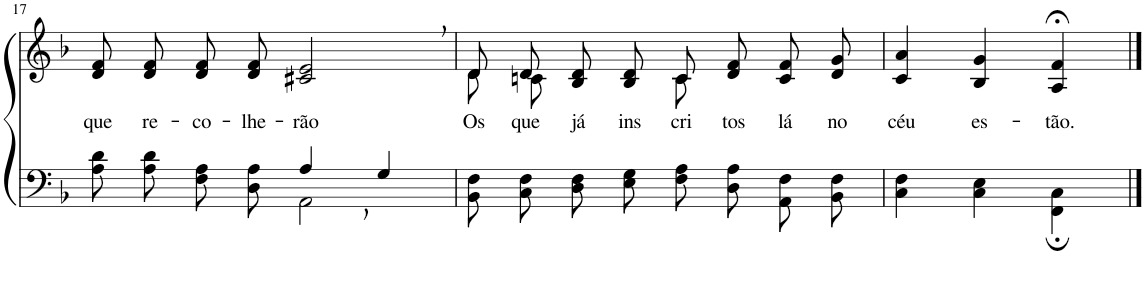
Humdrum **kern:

**kern	**kern	**text
*part2	*part1	*part1
*staff2	*staff1	*staff1
*I"Parte III e IV	*I"Parte I e II	*
!!LO:PB:g=z
*clefF4	*clefG2	*
*Trd-1c-2	*Trd-1c-2	*
*k[b-]	*k[b-]	*
*M4/4	*M4/4	*
=17	=17	=17
*^	*	*
!	!	!	!LO:LY:b
2ryy	8A\ 8d\L	8d/ 8f/L	que
!	!	!	!LO:LY:b
.	8A\ 8d\J	8d/ 8f/J	re-
!	!	!	!LO:LY:b
.	8F\ 8A\L	8d/ 8f/L	-co-
!	!	!	!LO:LY:b
.	8D\ 8A\J	8d/ 8f/J	-lhe-
!	!	!	!LO:LY:b
4A,/	2AA\	2c#X/, 2e/,	-rão
4G/	.	.	.
*v	*v	*	*
=18	=18	=18
*	*^	*
!	!	!	!LO:LY:b
8BB-\ 8F\L	8d/L	8d\	Os
!	!	!	!LO:LY:b
8C\ 8F\J	8d/J	8cn\L	que
!	!	!	!LO:LY:b
8D\ 8F\L	8B-/ 8d/L	4ryy	já
!	!	!	!LO:LY:b
8E\ 8G\J	8B-/ 8d/J	.	ins-
!	!	!	!LO:LY:b
8F\ 8A\L	8c/L	8c\J	-cri-
!	!	!	!LO:LY:b
8D\ 8A\J	8d/ 8f/J	4.ryy	-tos
!	!	!	!LO:LY:b
8AA/ 8F/L	8c/ 8f/L	.	lá
!	!	!	!LO:LY:b
8BB-/ 8F/J	8d/ 8g/J	.	no
*	*v	*v	*
=19	=19	=19
!	!	!LO:LY:b
4C\ 4F\	4c/ 4a/	céu
!	!	!LO:LY:b
4C\ 4E\	4B-/ 4g/	es-
!	!	!LO:LY:b
4FF\; 4C\;	4A/;< 4f/;<	-tão.
==	==	==
*-	*-	*-
